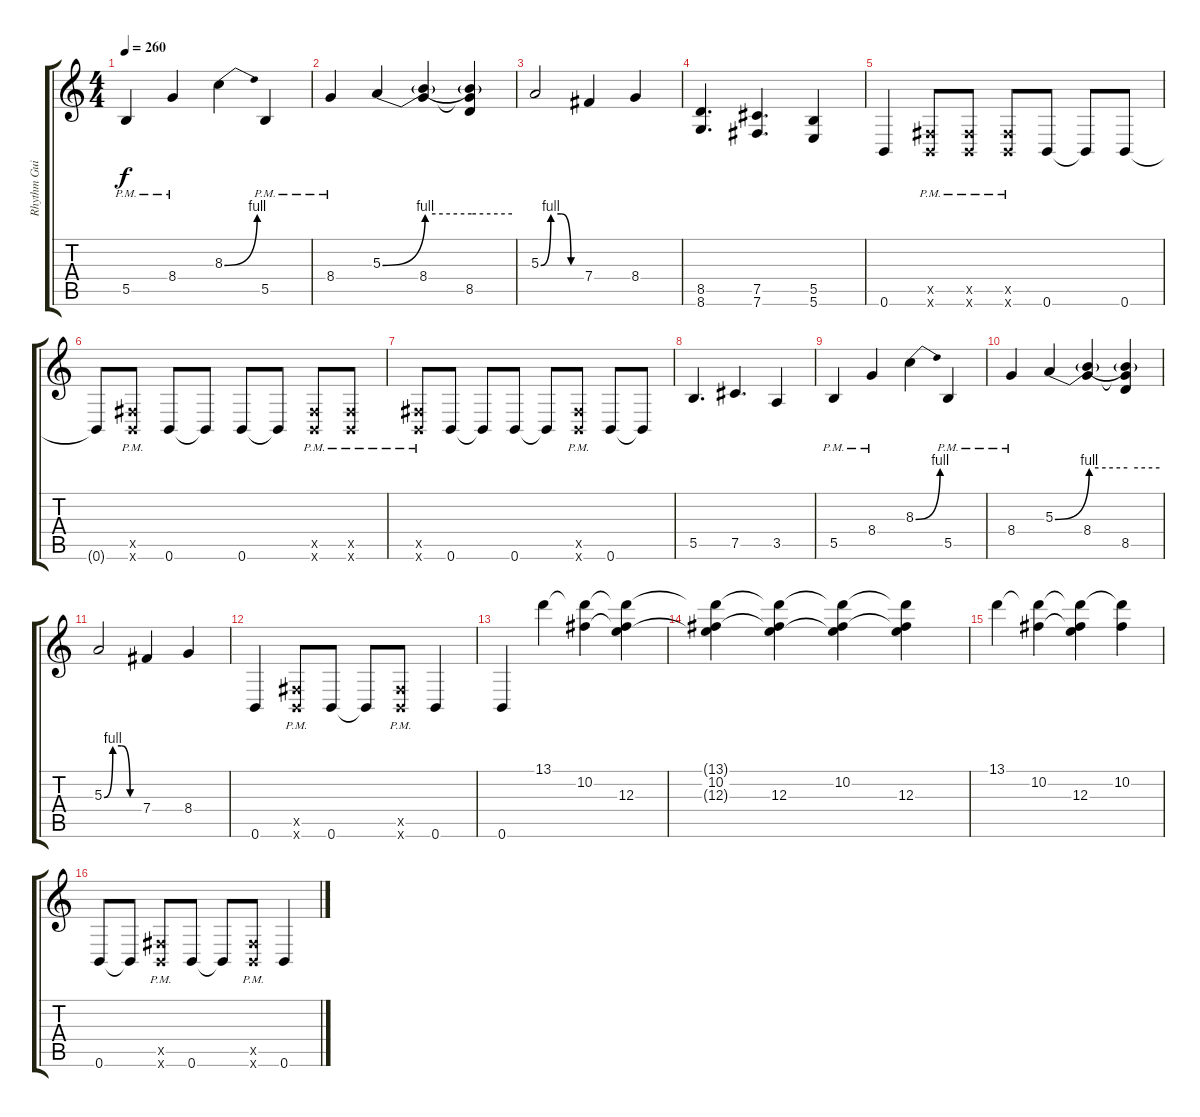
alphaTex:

\track ("Rhythm Guitar" "Rhythm Gui") {instrument distortionguitar}
\staff {score tabs}
\tuning (Db4 Ab3 E3 B2 Gb2 B1) {hide}
\ts (4 4)
\tempo 260
\clef g2
\ks c
5.5{pm}.4{dy f} 8.4{pm}.4 8.3{be (bend 0 0 60 4)}.4 5.5{pm}.4 |
8.4{pm}.4 5.3{be (bend 0 0 60 4)}.4 (5.3{be (hold 0 4 60 4) t} 8.4).4 (5.3{be (hold 0 4 60 4) t} 8.4{t} 8.5).4 |
5.3{be (custom 0 0 15 4 30 4 45 0 60 0)}.2 7.4.4 8.4.4 |
(8.5 8.6).4{d} (7.5 7.6).4{d} (5.5 5.6).4 |
0.6.4 (0.5{pm x} 0.6{pm x}).8 (0.5{pm x} 0.6{pm x}).8 (0.5{pm x} 0.6{pm x}).8 0.6.8 0.6{t}.8 0.6.8 |
0.6{t}.8 (0.5{pm x} 0.6{pm x}).8 0.6.8 0.6{t}.8 0.6.8 0.6{t}.8 (0.5{pm x} 0.6{pm x}).8 (0.5{pm x} 0.6{pm x}).8 |
(0.5{pm x} 0.6{pm x}).8 0.6.8 0.6{t}.8 0.6.8 0.6{t}.8 (0.5{pm x} 0.6{pm x}).8 0.6.8 0.6{t}.8 |
5.5.4{d} 7.5.4{d} 3.5.4 |
5.5{pm}.4 8.4{pm}.4 8.3{be (bend 0 0 60 4)}.4 5.5{pm}.4 |
8.4{pm}.4 5.3{be (bend 0 0 60 4)}.4 (5.3{be (hold 0 4 60 4) t} 8.4).4 (5.3{be (hold 0 4 60 4) t} 8.4{t} 8.5).4 |
5.3{be (custom 0 0 15 4 30 4 45 0 60 0)}.2 7.4.4 8.4.4 |
0.6.4 (0.5{pm x} 0.6{pm x}).8 0.6.8 0.6{t}.8 (0.5{pm x} 0.6{pm x}).8 0.6.4 |
0.6.4 13.1.4 (13.1{t} 10.2).4 (13.1{t} 10.2{t} 12.3).4 |
(13.1{t} 10.2 12.3{t}).4 (13.1{t} 10.2{t} 12.3).4 (13.1{t} 10.2 12.3{t}).4 (13.1{t} 10.2{t} 12.3).4 |
13.1.4 (13.1{t} 10.2).4 (13.1{t} 10.2{t} 12.3).4 (13.1{t} 10.2).4 |
0.6.8 0.6{t}.8 (0.5{pm x} 0.6{pm x}).8 0.6.8 0.6{t}.8 (0.5{pm x} 0.6{pm x}).8 0.6.4
